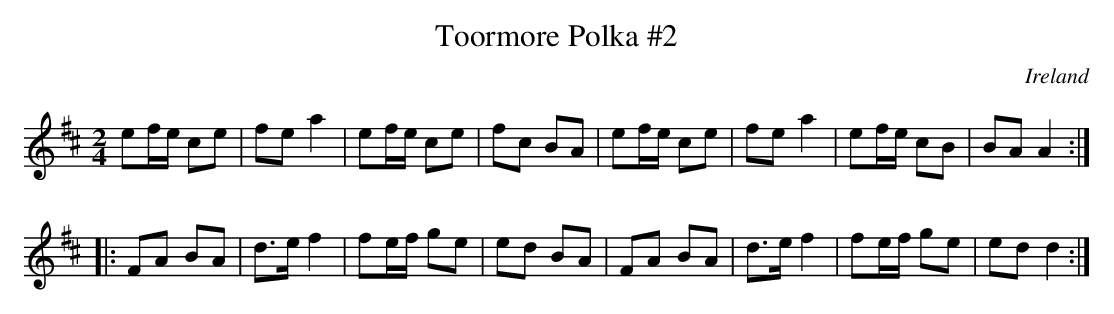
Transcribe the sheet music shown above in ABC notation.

X:1
T:Toormore Polka \#2
O:Ireland
M:2/4
L:1/8
K:AMix
ef/e/ ce|fe a2|ef/e/ ce|fc BA|\
ef/e/ ce|fe a2|ef/e/ cB|BA A2:|
|:FA BA|d>e f2|fe/f/ ge|ed BA|\
FA BA|d>e f2|fe/f/ ge|ed d2:|
